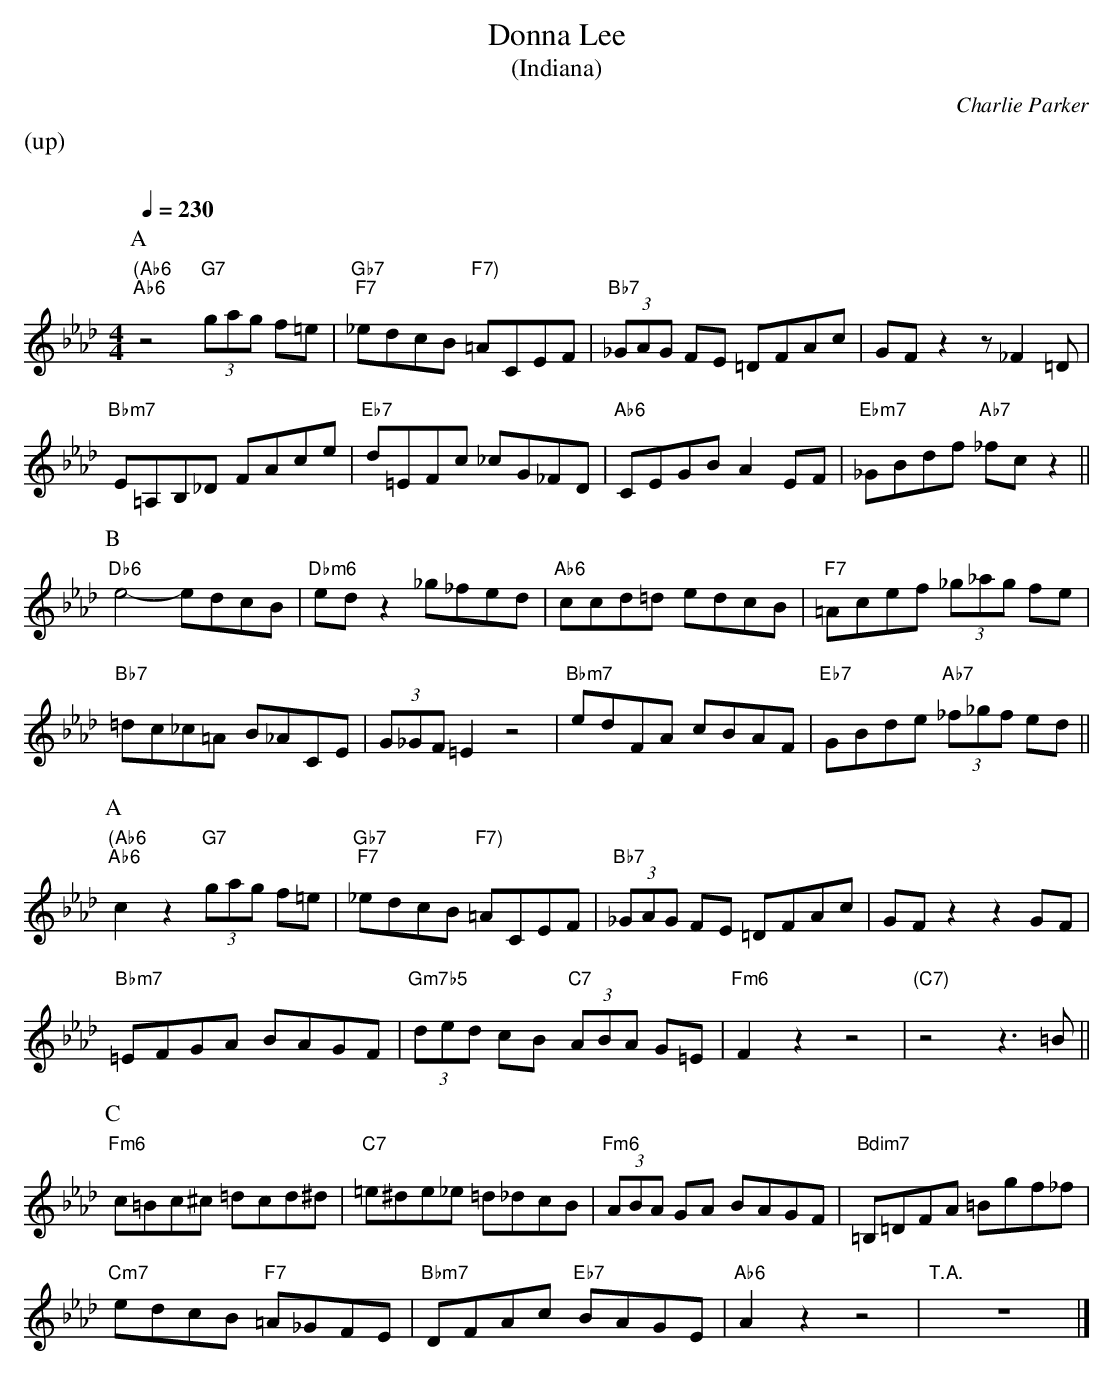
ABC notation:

X:1
T: Donna Lee
T: (Indiana)
M:4/4
L:1/8
C:Charlie Parker
Q:1/4=230
%%staves (chords melody)
K:Ab
%%text (up)
%%vskip 20
P: A
V:chords
"(Ab6""Ab6"x4 "G7"" "x4 | "Gb7""F7"x4 "F7)"" "x4 | "Bb7"x4 x4 | x4 x4 |
"Bbm7"x4 x4 | "Eb7"x4 x4 | "Ab6"x4 x4 | "Ebm7"x4 "Ab7"x4 ||
V:melody
z4 (3gag f=e | _edcB =ACEF | (3_GAG FE =DFAc | GFz2 z_F2=D |
E=A,B,_D FAce | d=EFc _cG_FD | CEGB A2EF | _GBdf _fcz2||
P: B
V:chords
"Db6"x4 x4 | "Dbm6"x4 x4 | "Ab6"x4 x4 | "F7"x4 x4 |
"Bb7"x4 x4 | x4 x4 | "Bbm7"x4 x4 | "Eb7"x4 "Ab7"x4 ||
V:melody
e4-edcB | edz2 _g_fed | ccd=d edcB | =Acef (3_g_ag fe |
=dc_c=A B_ACE | (3G_GF =E2 z4 | edFA cBAF | GBde (3_f_gf ed ||
P: A
V:chords
"(Ab6""Ab6"x4 "G7"" "x4 | "Gb7""F7"x4 "F7)"" "x4 | "Bb7"x4 x4 | x4 x4 |
"Bbm7"x4 x4 | "Gm7b5"x4 "C7"x4 | "Fm6"x4 x4 | "(C7)"x4 x4 ||
V:melody
c2z2 (3gag f=e | _edcB =ACEF | (3_GAG FE =DFAc | GFz2 z2GF |
=EFGA BAGF | (3ded cB (3ABA G=E | F2z2 z4 | z4 z3=B ||
P: C
V:chords
"Fm6"x4 x4 | "C7"x4 x4 | "Fm6"x4 x4 | "Bdim7"x4 x4 |
"Cm7"x4 "F7"x4 | "Bbm7"x4 "Eb7"x4 | "Ab6"x4 x4 | "T.A."x4 x4 |]
V:melody
c=Bc^c =dcd^d | =e^de_e =d_dcB | (3ABA GA BAGF | =B,=DFA =Bgf_f |
edcB =A_GFE | DFAc BAGE | A2z2 z4 | z8 |]
